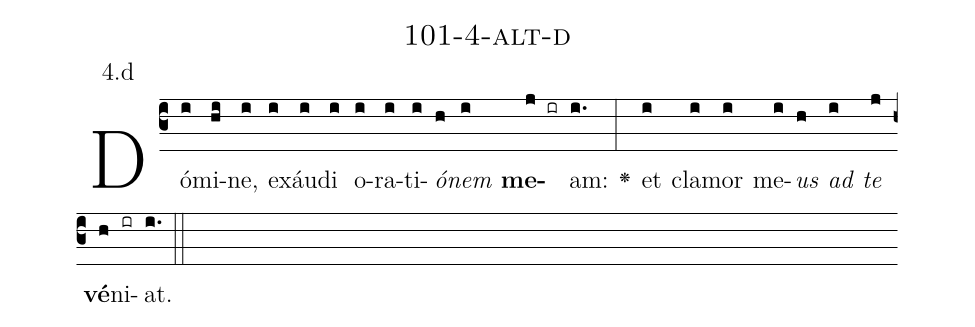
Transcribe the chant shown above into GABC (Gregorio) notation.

name: 101-4-alt-d;
annotation: 4.d;
%%
(c3)Dó(i)mi(hi)ne,(i) ex(i)áu(i)di(i) o(i)ra(i)ti(i)<i>ó</i>(h)<i>nem</i>(i) <b>me</b>(j ir)am:(i.) <v>\greheightstar</v>(:) et(i) cla(i)mor(i) me(i)<i>us</i>(h) <i>ad</i>(i) <i>te</i>(j) <b>vé</b>(h)ni(ir)at.(i.) (::)


%E(i) u(h) o(i) u(j) a(h) e.(i.) (::)
